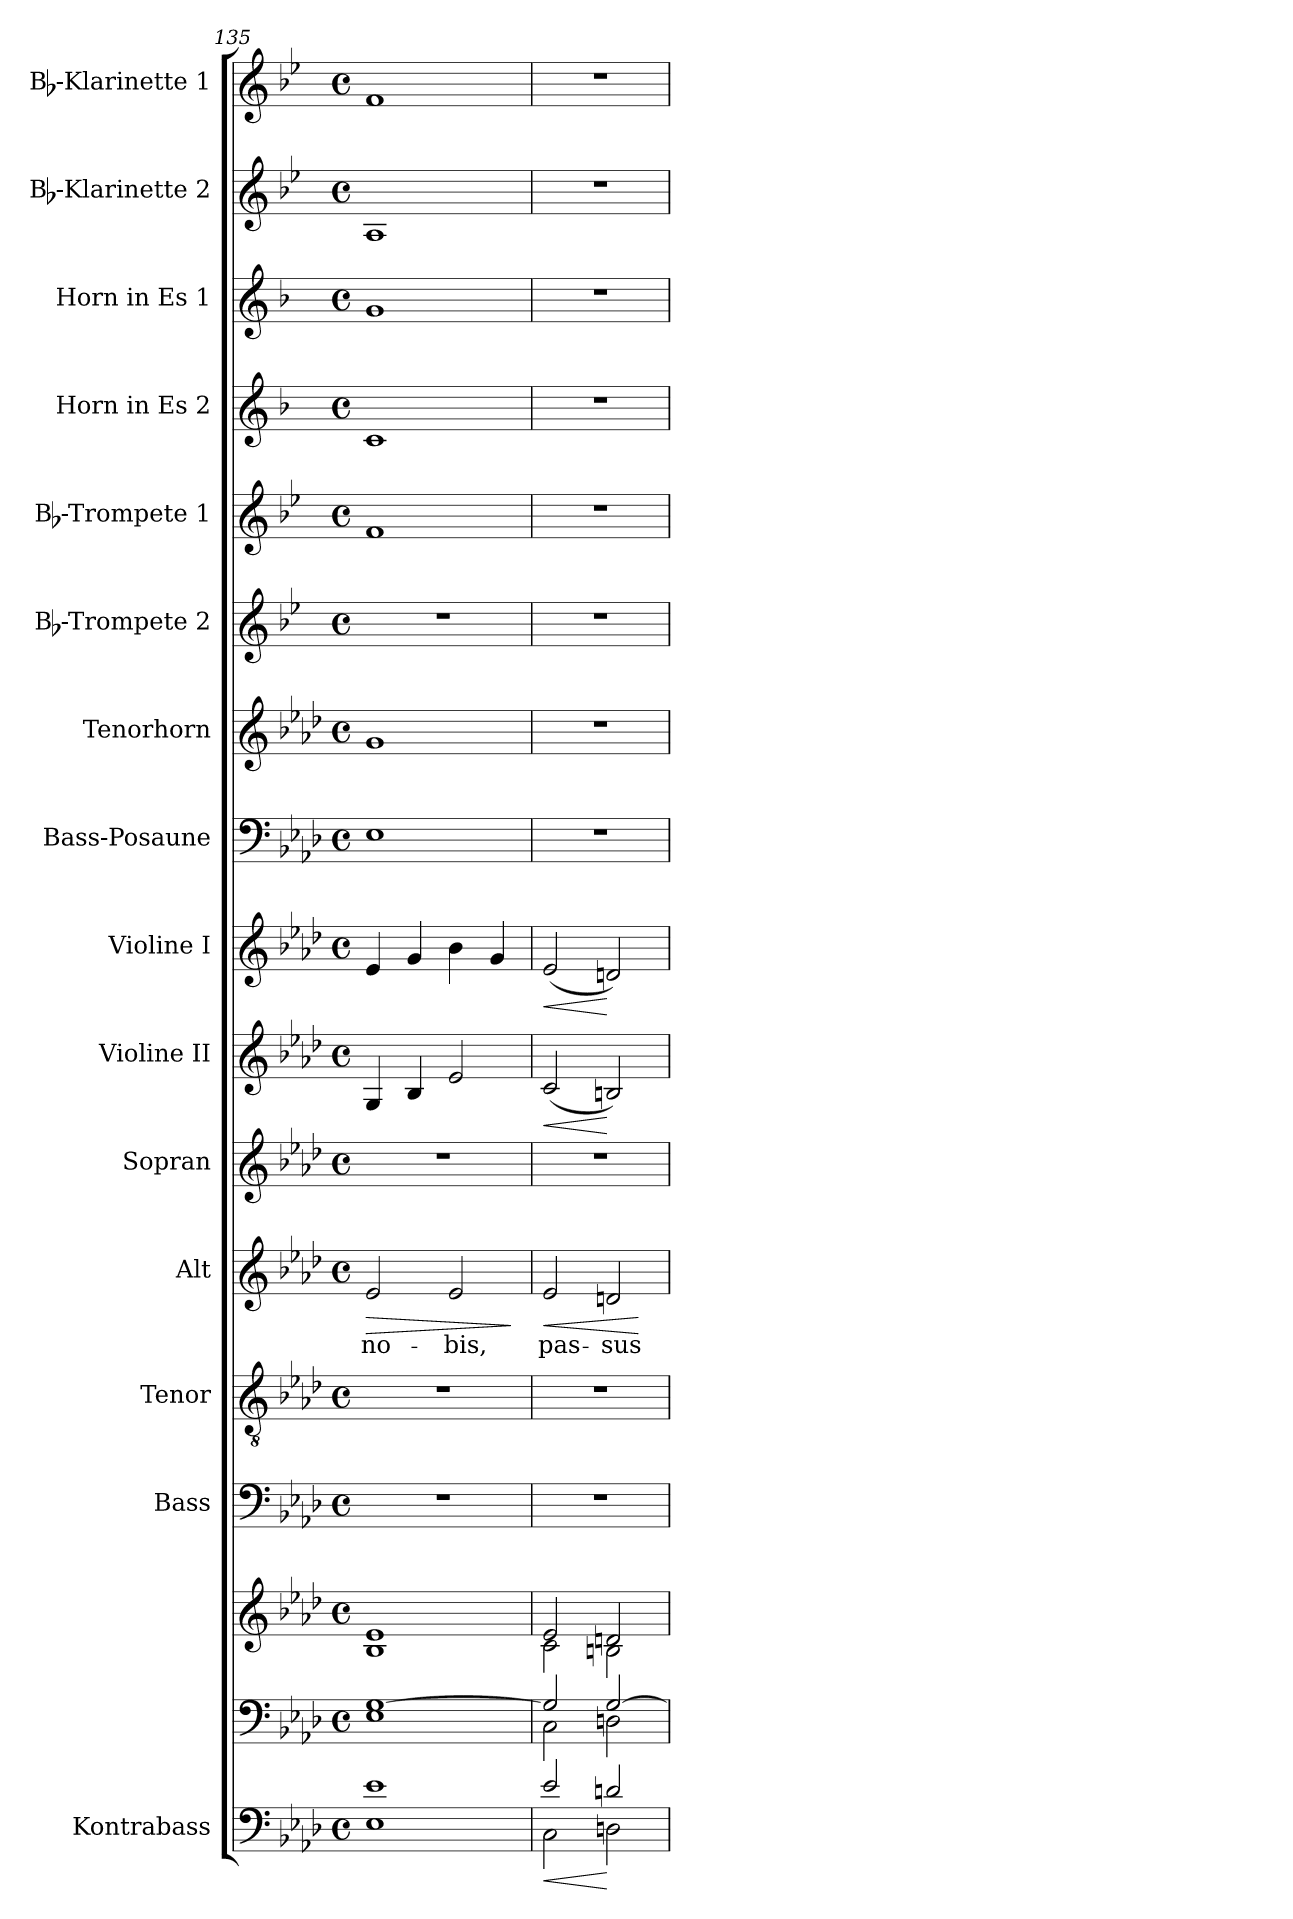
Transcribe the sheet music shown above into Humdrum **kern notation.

**kern	**dynam	**kern	**kern	**kern	**kern	**kern	**text	**dynam	**kern	**kern	**dynam	**kern	**dynam	**kern	**kern	**kern	**kern	**kern	**kern	**kern	**kern
*part16	*part16	*part15	*part15	*part14	*part13	*part12	*part12	*part12	*part11	*part10	*part10	*part9	*part9	*part8	*part7	*part6	*part5	*part4	*part3	*part2	*part1
*staff17	*staff17	*staff16	*staff15	*staff14	*staff13	*staff12	*staff12	*staff12	*staff11	*staff10	*staff10	*staff9	*staff9	*staff8	*staff7	*staff6	*staff5	*staff4	*staff3	*staff2	*staff1
*I"Kontrabass	*	*	*	*I"Bass	*I"Tenor	*I"Alt	*	*	*I"Sopran	*I"Violine II	*	*I"Violine I	*	*I"Bass-Posaune	*I"Tenorhorn	*I"Bb-Trompete 2	*I"Bb-Trompete 1	*I"Horn in Es 2	*I"Horn in Es 1	*I"Bb-Klarinette 2	*I"Bb-Klarinette 1
*I'Kb.	*	*	*	*I'B.	*I'T.	*I'A.	*	*	*I'S.	*I'Vl. II	*	*I'Vl. I	*	*I'B. Pos.	*I'T. Hrn.	*I'Bb Trp. 2	*I'Bb Trp. 1	*	*	*I'Bb Kl. 2	*I'Bb Kl. 1
*clefF4	*	*clefF4	*clefG2	*clefF4	*clefGv2	*clefG2	*	*	*clefG2	*clefG2	*	*clefG2	*	*clefF4	*clefG2	*clefG2	*clefG2	*clefG2	*clefG2	*clefG2	*clefG2
*ITrd7c12	*	*	*	*	*	*	*	*	*	*	*	*	*	*	*ITrd8c14	*ITrd1c2	*ITrd1c2	*ITrd5c9	*ITrd5c9	*ITrd1c2	*ITrd1c2
*k[b-e-a-d-]	*	*k[b-e-a-d-]	*k[b-e-a-d-]	*k[b-e-a-d-]	*k[b-e-a-d-]	*k[b-e-a-d-]	*	*	*k[b-e-a-d-]	*k[b-e-a-d-]	*	*k[b-e-a-d-]	*	*k[b-e-a-d-]	*k[b-e-a-d-]	*k[b-e-a-d-]	*k[b-e-a-d-]	*k[b-e-a-d-]	*k[b-e-a-d-]	*k[b-e-a-d-]	*k[b-e-a-d-]
*A-:	*	*A-:	*A-:	*A-:	*A-:	*A-:	*	*	*A-:	*A-:	*	*A-:	*	*A-:	*A-:	*A-:	*A-:	*A-:	*A-:	*A-:	*A-:
*M4/4	*	*M4/4	*M4/4	*M4/4	*M4/4	*M4/4	*	*	*M4/4	*M4/4	*	*M4/4	*	*M4/4	*M4/4	*M4/4	*M4/4	*M4/4	*M4/4	*M4/4	*M4/4
*met(c)	*	*met(c)	*met(c)	*met(c)	*met(c)	*met(c)	*	*	*met(c)	*met(c)	*	*met(c)	*	*met(c)	*met(c)	*met(c)	*met(c)	*met(c)	*met(c)	*met(c)	*met(c)
=135	=135	=135	=135	=135	=135	=135	=135	=135	=135	=135	=135	=135	=135	=135	=135	=135	=135	=135	=135	=135	=135
*^	*	*^	*^	*	*	*	*	*	*	*	*	*	*	*	*	*	*	*	*	*	*
!	!	!	!	!	!	!	!	!	!	!LO:LY:b	!LO:HP:b	!	!	!	!	!	!	!	!	!	!	!	!	!
1E-	1EE-	.	[>1G	1E-	1e-	1B-	1r	1r	2e-/	no-	>	1r	4G/	.	4e-/	.	1E-	1G	1r	1e-	1E-	1B-	1G	1e-
.	.	.	.	.	.	.	.	.	.	.	.	.	4B-/	.	4g/	.	.	.	.	.	.	.	.	.
!	!	!	!	!	!	!	!	!	!	!LO:LY:b	!	!	!	!	!	!	!	!	!	!	!	!	!	!
.	.	.	.	.	.	.	.	.	2e-/	-bis,	.	.	2e-/	.	4b-\	.	.	.	.	.	.	.	.	.
.	.	.	.	.	.	.	.	.	.	.	.	.	.	.	4g/	.	.	.	.	.	.	.	.	.
*v	*v	*	*	*	*	*	*	*	*	*	*	*	*	*	*	*	*	*	*	*	*	*	*	*
*	*	*v	*v	*	*	*	*	*	*	*	*	*	*	*	*	*	*	*	*	*	*	*	*
*	*	*	*v	*v	*	*	*	*	*	*	*	*	*	*	*	*	*	*	*	*	*	*
.	.	.	.	.	.	.	.	]	.	.	.	.	.	.	.	.	.	.	.	.	.
!!LO:PB:g=z
=136	=136	=136	=136	=136	=136	=136	=136	=136	=136	=136	=136	=136	=136	=136	=136	=136	=136	=136	=136	=136	=136
!	!LO:HP:b	!	!	!	!	!	!LO:LY:b	!LO:HP:b	!	!	!LO:HP:b	!	!LO:HP:b	!	!	!	!	!	!	!	!
*^	*	*^	*^	*	*	*	*	*	*	*	*	*	*	*	*	*	*	*	*	*	*
2E-/	2CC\	<	2G/]	2C\	2e-/	2c\	1r	1r	2e-/	pas-	<	1r	(<2c/	<	(<2e-/	<	1r	1r	1r	1r	1r	1r	1r	1r
!	!	!	!	!	!	!	!	!	!	!LO:LY:b	!	!	!	!	!	!	!	!	!	!	!	!	!	!
2Dn/	2DDn\	[	[>2G/	2Dn\	2dn/	2Bn\	.	.	2dn/	-sus	.	.	2Bn/)	[	2dn/)	[	.	.	.	.	.	.	.	.
*v	*v	*	*	*	*	*	*	*	*	*	*	*	*	*	*	*	*	*	*	*	*	*	*	*
*	*	*v	*v	*	*	*	*	*	*	*	*	*	*	*	*	*	*	*	*	*	*	*	*
*	*	*	*v	*v	*	*	*	*	*	*	*	*	*	*	*	*	*	*	*	*	*	*
.	.	.	.	.	.	.	.	[	.	.	.	.	.	.	.	.	.	.	.	.	.
=	=	=	=	=	=	=	=	=	=	=	=	=	=	=	=	=	=	=	=	=	=
*-	*-	*-	*-	*-	*-	*-	*-	*-	*-	*-	*-	*-	*-	*-	*-	*-	*-	*-	*-	*-	*-
